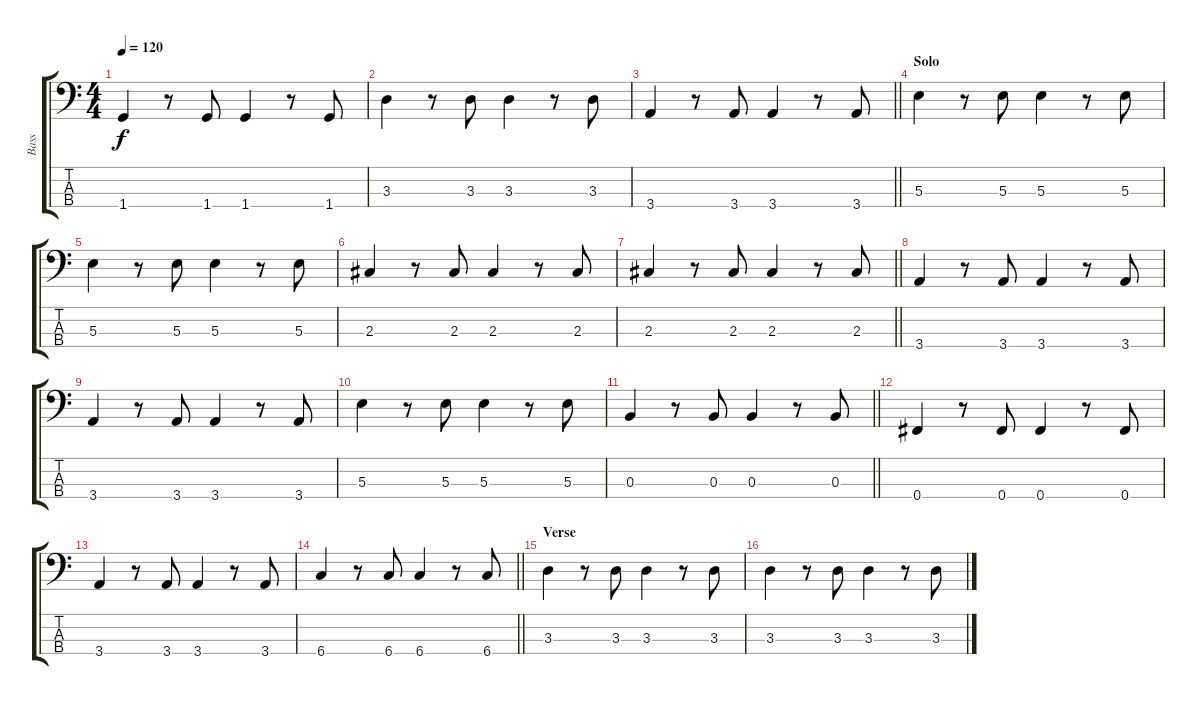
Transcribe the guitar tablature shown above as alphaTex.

\track ("Bass" "Bass") {instrument electricbassfinger}
\staff {score tabs}
\tuning (A2 E2 B1 Gb1) {hide}
\ts (4 4)
\tempo 120
\clef f4
\ks c
1.4.4{dy f} r.8 1.4.8 1.4.4 r.8 1.4.8 |
3.3.4 r.8 3.3.8 3.3.4 r.8 3.3.8 |
\barLineRight lightlight
3.4.4 r.8 3.4.8 3.4.4 r.8 3.4.8 |
\section ("" "Solo")
5.3.4 r.8 5.3.8 5.3.4 r.8 5.3.8 |
5.3.4 r.8 5.3.8 5.3.4 r.8 5.3.8 |
2.3.4 r.8 2.3.8 2.3.4 r.8 2.3.8 |
\barLineRight lightlight
2.3.4 r.8 2.3.8 2.3.4 r.8 2.3.8 |
3.4.4 r.8 3.4.8 3.4.4 r.8 3.4.8 |
3.4.4 r.8 3.4.8 3.4.4 r.8 3.4.8 |
5.3.4 r.8 5.3.8 5.3.4 r.8 5.3.8 |
\barLineRight lightlight
0.3.4 r.8 0.3.8 0.3.4 r.8 0.3.8 |
0.4.4 r.8 0.4.8 0.4.4 r.8 0.4.8 |
3.4.4 r.8 3.4.8 3.4.4 r.8 3.4.8 |
\barLineRight lightlight
6.4.4 r.8 6.4.8 6.4.4 r.8 6.4.8 |
\section ("" "Verse")
3.3.4 r.8 3.3.8 3.3.4 r.8 3.3.8 |
3.3.4 r.8 3.3.8 3.3.4 r.8 3.3.8
